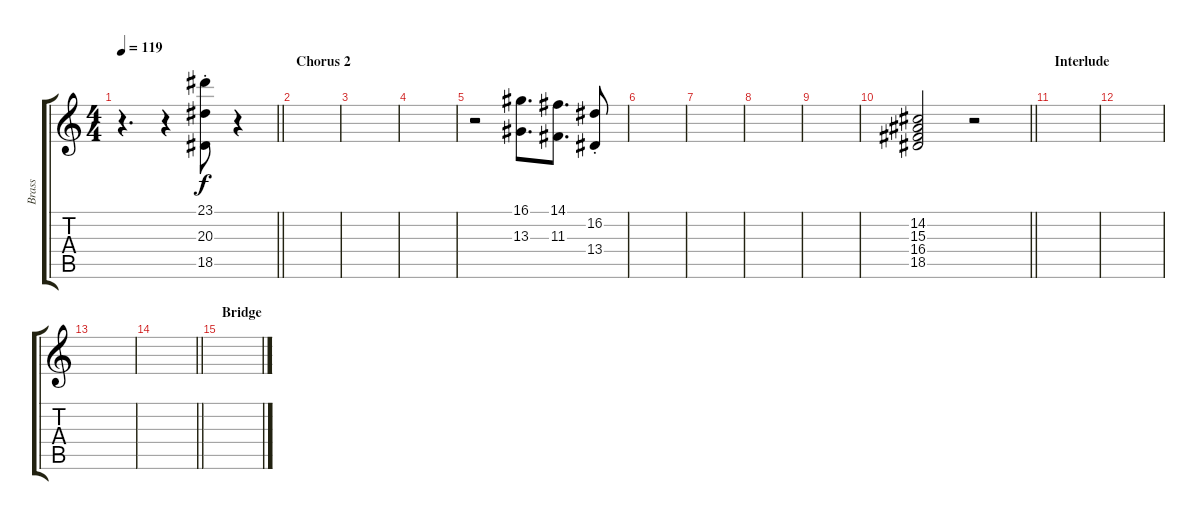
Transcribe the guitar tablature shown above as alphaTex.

\track ("Brass" "Brass") {instrument trumpet}
\staff {score tabs}
\tuning (E4 B3 G3 D3 A2 E2) {hide}
\ts (4 4)
\tempo 119
\clef g2
\barLineRight lightlight
\ks c
r.4{d dy f} r.4 (23.1{st} 20.3{st} 18.5{st}).8 r.4 |
\section ("" "Chorus 2")
|
|
|
r.2 (16.1 13.3).8{d} (14.1 11.3).8{d} (16.2{st} 13.4{st}).8 |
|
|
|
|
\barLineRight lightlight
(14.2 15.3 16.4 18.5).2 r.2 |
\section ("" "Interlude")
|
|
|
\barLineRight lightlight
|
\section ("" "Bridge")
